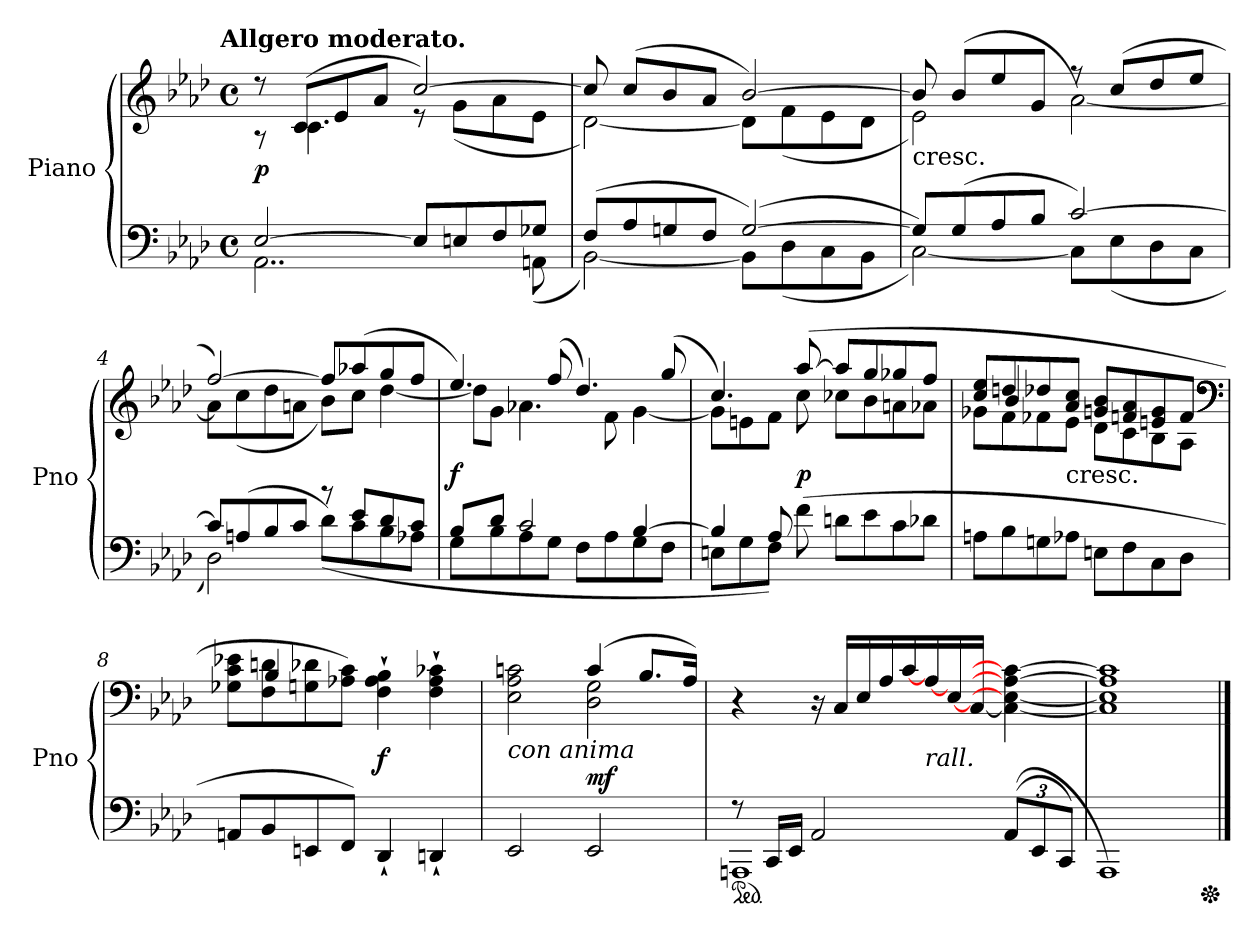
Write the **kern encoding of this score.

**kern	**kern	**dynam
*part1	*part1	*part1
*staff2	*staff1	*staff1/2
*I"Piano	*	*
*I'Pno	*	*
*clefF4	*clefG2	*
*k[b-e-a-d-]	*k[b-e-a-d-]	*
*A-:	*A-:	*
!!LO:TX:omd:t=Allgero moderato.
*M4/4	*M4/4	*
*met(c)	*met(c)	*
*MM120	*MM120	*
=1	=1	=1
*^	*^	*
[2E-	2..AA-	8r	8r	p
.	.	(8cL	4.c	.
.	.	8e-	.	.
.	.	8a-J	.	.
8E-L]	.	[2cc)	8re	.
8En	.	.	(8gL	.
8F	.	.	8a-	.
8G-XJ	(8AAn	.	8e-J	.
=2	=2	=2	=2	=2
(8FL	[2BB-)	8cc]	[2d-)	.
8A-	.	(8ccL	.	.
8Gn	.	8b-	.	.
8FJ	.	8a-J	.	.
([2G)	8BB-L]	[2b-)	8d-L]	.
.	(8D-	.	(8f	.
.	8C	.	8e-	.
.	8BB-J	.	8d-J	.
=3	=3	=3	=3	=3
!	!	!LO:TX:c:t=cresc.	!	!
8GL]	[2C))	8b-]	2e-)	.
(8G	.	(8b-L	.	.
8A-	.	8ee-	.	.
8B-J	.	8gJ	.	.
[2c)	8CL]	8rff	[2a-)	.
.	(8E-	(8ccL	.	.
.	8D-	8dd-	.	.
.	8CJ	8ee-J	.	.
!!LO:LB:g=z	!!
=4	=4	=4	=4	=4
8cL]	2D-)	[2ff)	8a-L]	.
(8An	.	.	(8cc	.
8B-	.	.	8dd-	.
8cJ	.	.	8anJ	.
8rb	(8d-L)	8ffL]	8b-L)	.
8e-L	8c	(8aa-X	8ccJ	.
8d-	8B-	8gg	[4dd-	.
8cJ	8A-XJ	8ffJ	.	.
=5	=5	=5	=5	=5
8B-L	8GL	4.ee-)	8dd-L]	f
8d-J	8B-	.	8gJ	.
2c	8A-	.	4.a-X	.
.	8GJ	(8ff	.	.
.	8FL	4.dd-)	.	.
.	8A-	.	8f	.
[4B-	8G	.	[4g	.
.	8FJ	(8gg	.	.
=6	=6	=6	=6	=6
4B-]	8EnL	4.cc)	8gL]	.
.	8G	.	8en	.
8A-	8FJ)	.	8fJ	.
(<8f	8ryy	([8aa-	8cc	p
8dnL	2ryy	8aa-L]	8cc-XL	.
8e-	.	8gg	8b-	.
8c	.	8gg-X	8an	.
8d-XJ	.	8ffJ	8a-XJ	.
*v	*v	*	*	*
=7	=7	=7	=7
*	*	*^	*
8AnL	8cc 8ee-L	8g-XL	8ryy	.
8B-	8ddn	8f	4b-	.
8Gn	8dd-X	8f-X	.	.
!	!LO:TX:c:t=cresc.	!	!	!
8A-XJ	8a- 8ccJ	8e-J	8ryy	.
8EnL	8gn 8b-L	8d-L	2ryy	.
8F	8fn 8a-	8c	.	.
8C	8en 8g	8B-	.	.
8D-J	8fJ	8A-J	.	.
*	*v	*v	*v	*
*	*clefF4	*
!!LO:LB:g=z
=8	=8	=8
*	*^	*
8AAnL	8G-X\ 8c\ 8e-X\L	8ryy	.
8BB-	8F\ 8dn\	4B-/	.
8EEn	8Gn\ 8d-X\	.	.
8FFJ)	8A-X\ 8c\J)	8ryy	.
4DD-`	4F` 4A-` 4B-`	2ryy	f
4DDn`	4F` 4A-` 4c-X`	.	.
=9	=9	=9	=9
*	*MM144	*	*
!	!LO:TX:b:i:t=con anima	!	!
2EE-	2ryy	2E- 2A- 2cn	.
2EE-	(4c	2D- 2G	mf
*	*MM132	*	*
.	8.B-L	.	.
*	*MM108	*	*
.	16A-Jk)	.	.
*	*v	*v	*
=10	=10	=10
*^	*	*
*ped	*	*	*
*v	*v	*	*
*	*MM156	*
*^	*	*
8r	1AAAn	4r	.
16CCLL	.	.	.
16EE-JJ	.	.	.
2AA-	.	16r	.
.	.	16C/LL	.
.	.	16E-/	.
.	.	16A-/	.
.	.	[16c/	.
!	!	!LO:TX:c:i:t=rall.	!
.	.	[16A-/	.
.	.	[16E-/	.
.	.	[16C/JJ	.
(<(<12AA-L	.	4C_ 4E-_ 4A-_ 4c_	.
12EE-	.	.	.
12CCJ)	.	.	.
*v	*v	*	*
=11	=11	=11
1AAA-)	1C] 1E-] 1A-] 1c]	.
*Xped	*	*
==	==	==
*-	*-	*-
